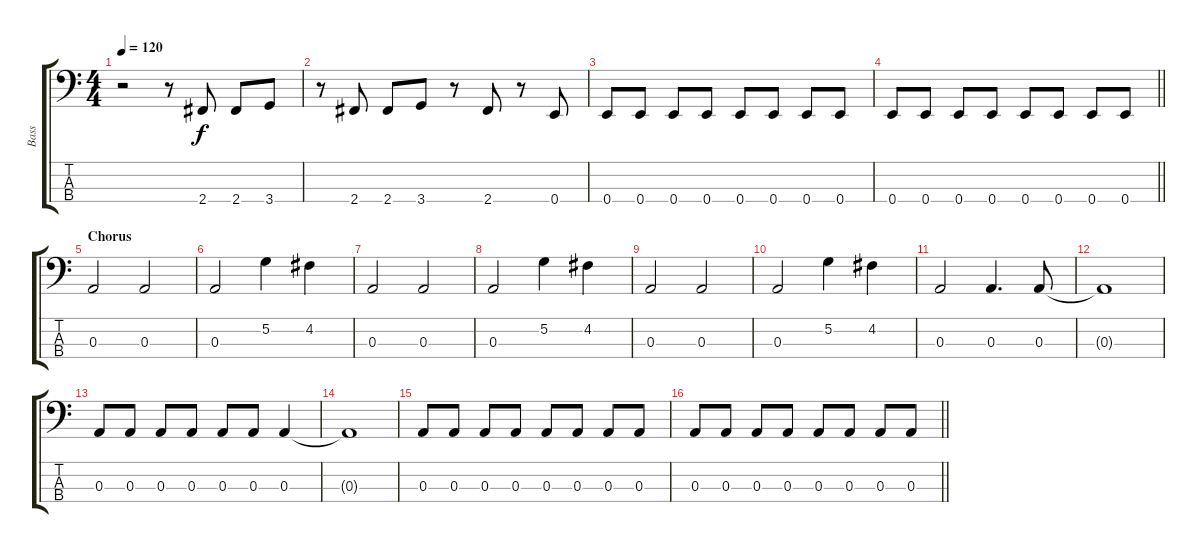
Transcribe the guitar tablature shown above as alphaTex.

\track ("Bass" "Bass") {instrument electricbassfinger}
\staff {score tabs}
\tuning (G2 D2 A1 E1) {hide}
\ts (4 4)
\tempo 120
\clef f4
\ks c
r.2{dy f} r.8 2.4.8 2.4.8 3.4.8 |
r.8 2.4.8 2.4.8 3.4.8 r.8 2.4.8 r.8 0.4.8 |
0.4.8 0.4.8 0.4.8 0.4.8 0.4.8 0.4.8 0.4.8 0.4.8 |
\barLineRight lightlight
0.4.8 0.4.8 0.4.8 0.4.8 0.4.8 0.4.8 0.4.8 0.4.8 |
\section ("" "Chorus")
0.3.2 0.3.2 |
0.3.2 5.2.4 4.2.4 |
0.3.2 0.3.2 |
0.3.2 5.2.4 4.2.4 |
0.3.2 0.3.2 |
0.3.2 5.2.4 4.2.4 |
0.3.2 0.3.4{d} 0.3.8 |
0.3{t}.1 |
0.3.8 0.3.8 0.3.8 0.3.8 0.3.8 0.3.8 0.3.4 |
0.3{t}.1 |
0.3.8 0.3.8 0.3.8 0.3.8 0.3.8 0.3.8 0.3.8 0.3.8 |
\barLineRight lightlight
0.3.8 0.3.8 0.3.8 0.3.8 0.3.8 0.3.8 0.3.8 0.3.8
